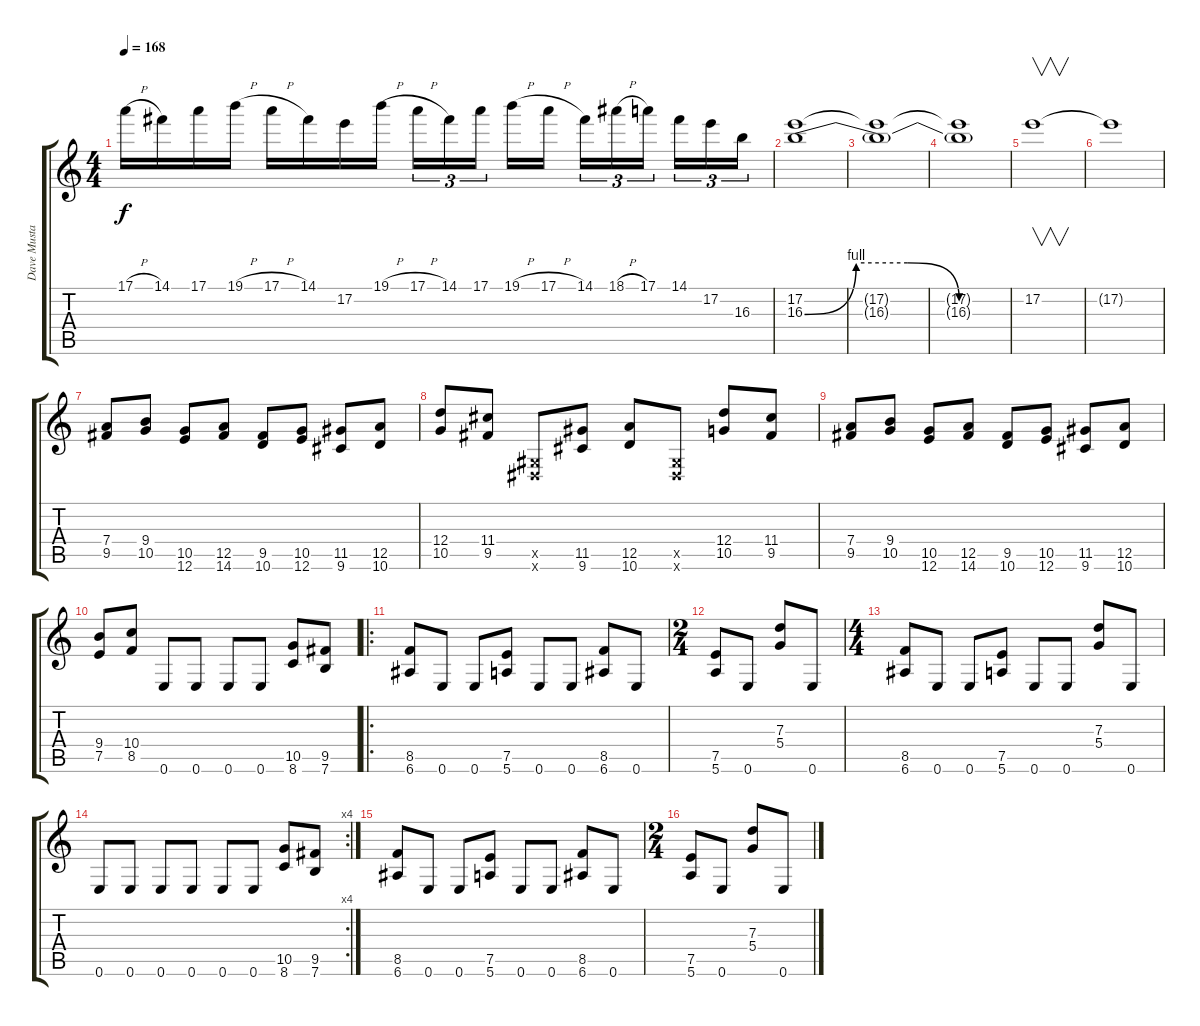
\track ("Dave Mustaine" "Dave Musta") {instrument distortionguitar}
\staff {score tabs}
\tuning (E4 B3 G3 D3 A2 E2) {hide}
\ts (4 4)
\tempo 168
\clef g2
\ks c
17.1{h}.16{dy f} 14.1.16 17.1.16 19.1{h}.16 17.1{h}.16 14.1.16 17.2.16 19.1{h}.16 17.1{h}.16{tu (3 2)} 14.1.16{tu (3 2)} 17.1.16{tu (3 2)} 19.1{h}.16 17.1{h}.16 14.1.16{tu (3 2)} 18.1{h}.16{tu (3 2)} 17.1.16{tu (3 2)} 14.1.16{tu (3 2)} 17.2.16{tu (3 2)} 16.3.16{tu (3 2)} |
(17.2 16.3{be (custom 0 0 15 4 30 4 45 0 60 0)}).1 |
(17.2{t} 16.3{t}).1 |
(17.2{t} 16.3{t}).1 |
17.2.1{v} |
17.2{t}.1 |
(7.4 9.5).8 (9.4 10.5).8 (10.5 12.6).8 (12.5 14.6).8 (9.5 10.6).8 (10.5 12.6).8 (11.5 9.6).8 (12.5 10.6).8 |
(12.4 10.5).8 (11.4 9.5).8 (-1.5{x} -1.6{x}).8 (11.5 9.6).8 (12.5 10.6).8 (-1.5{x} -1.6{x}).8 (12.4 10.5).8 (11.4 9.5).8 |
(7.4 9.5).8 (9.4 10.5).8 (10.5 12.6).8 (12.5 14.6).8 (9.5 10.6).8 (10.5 12.6).8 (11.5 9.6).8 (12.5 10.6).8 |
(9.4 7.5).8 (10.4 8.5).8 0.6.8 0.6.8 0.6.8 0.6.8 (10.5 8.6).8 (9.5 7.6).8 |
\ro
(8.5 6.6).8 0.6.8 0.6.8 (7.5 5.6).8 0.6.8 0.6.8 (8.5 6.6).8 0.6.8 |
\ts (2 4)
(7.5 5.6).8 0.6.8 (7.3 5.4).8 0.6.8 |
\ts (4 4)
(8.5 6.6).8 0.6.8 0.6.8 (7.5 5.6).8 0.6.8 0.6.8 (7.3 5.4).8 0.6.8 |
\rc 4
0.6.8 0.6.8 0.6.8 0.6.8 0.6.8 0.6.8 (10.5 8.6).8 (9.5 7.6).8 |
(8.5 6.6).8 0.6.8 0.6.8 (7.5 5.6).8 0.6.8 0.6.8 (8.5 6.6).8 0.6.8 |
\ts (2 4)
(7.5 5.6).8 0.6.8 (7.3 5.4).8 0.6.8
